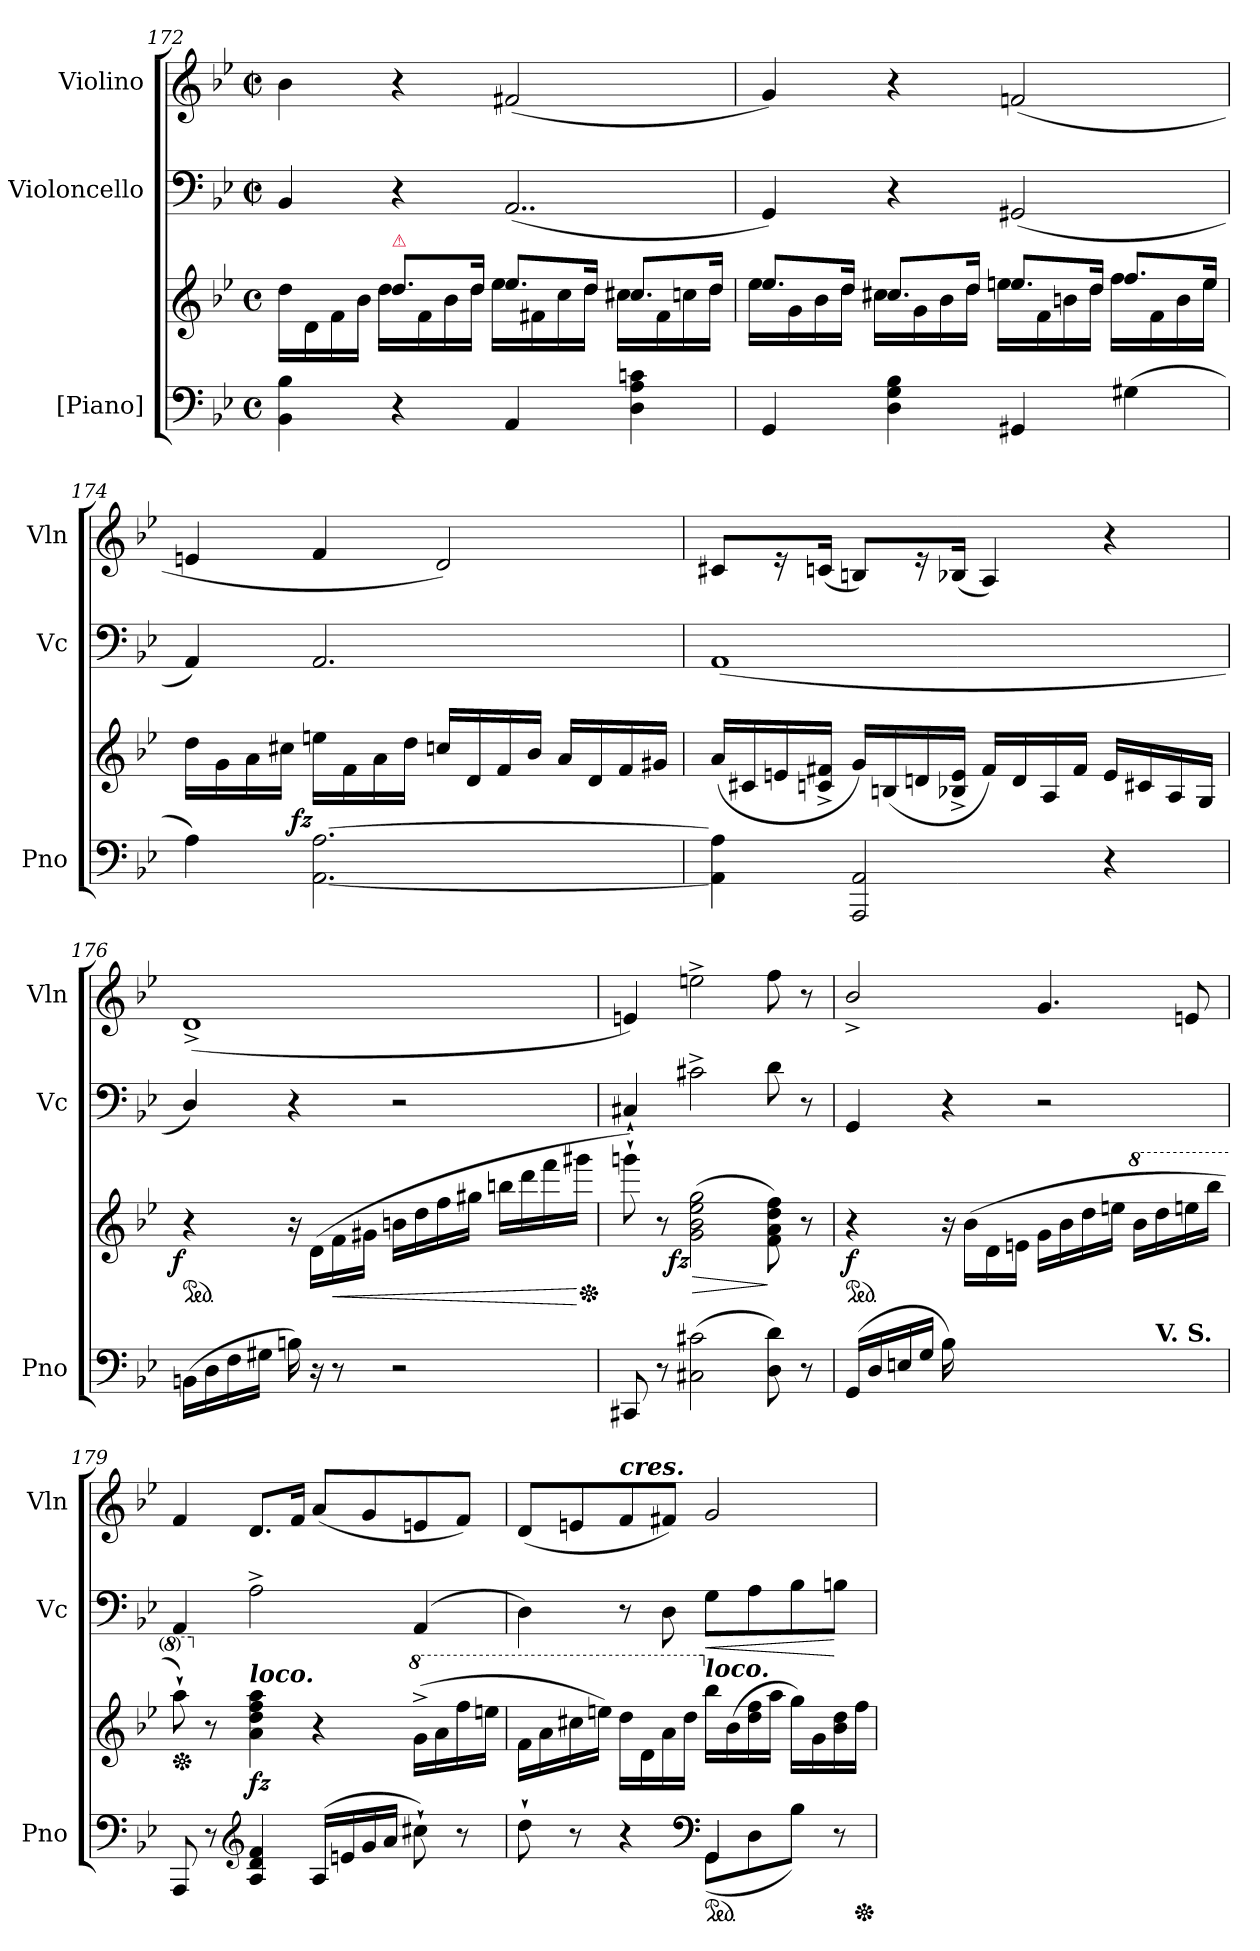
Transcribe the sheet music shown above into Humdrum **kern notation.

**kern	**kern	**dynam	**kern	**dynam	**kern
*part3	*part3	*part3	*part2	*part2	*part1
*staff4	*staff3	*staff3/4	*staff2	*staff2	*staff1
*I"[Piano]	*	*	*I"Violoncello	*	*I"Violino
*I'Pno	*	*	*I'Vc	*	*I'Vln
*clefF4	*clefG2	*	*clefF4	*	*clefG2
*k[b-e-]	*k[b-e-]	*	*k[b-e-]	*	*k[b-e-]
*g:	*g:	*	*g:	*	*g:
*M4/4	*M4/4	*	*M2/2	*	*M2/2
*met(c)	*met(c)	*	*met(c|)	*	*met(c|)
=172	=172	=172	=172	=172	=172
*	*^	*	*	*	*
4BB- 4B-	4ryy	16dd\LL	.	4BB-	.	4b-
.	.	16d\	.	.	.	.
.	.	16f\	.	.	.	.
.	.	16b-\JJ	.	.	.	.
!	!LO:TX:a:Bi:color=crimson:t=⚠	!	!	!	!	!
4r	8.ddL	16ddLL	.	4r	.	4r
.	.	16f	.	.	.	.
.	.	16b-	.	.	.	.
.	16ddJk	16ddJJ	.	.	.	.
!	!	!	!	!LO:N:vis=2..	!	!
4AA	8.ee-L	16ee-LL	.	(<2AA	.	(<2f#X
.	.	16f#X	.	.	.	.
.	.	16cc	.	.	.	.
.	16ddJk	16ddJJ	.	.	.	.
4D 4A 4cn	8.cc#XL	16cc#XLL	.	.	.	.
.	.	16f#	.	.	.	.
.	.	16ccn	.	.	.	.
.	16ddJk	16ddJJ	.	.	.	.
=173	=173	=173	=173	=173	=173	=173
4GG/	8.ee-L	16ee-LL	.	4GG)	.	4g)
.	.	16g	.	.	.	.
.	.	16b-	.	.	.	.
.	16ddJk	16ddJJ	.	.	.	.
4D 4G 4B-	8.cc#XL	16cc#XLL	.	4r	.	4r
.	.	16g	.	.	.	.
.	.	16b-	.	.	.	.
.	16ddJk	16ddJJ	.	.	.	.
4GG#X	8.eenL	16eenLL	.	(<2GG#X	.	(<2fn
.	.	16f	.	.	.	.
.	.	16bn	.	.	.	.
.	16ddJk	16ddJJ	.	.	.	.
(>4G#X	8.ffL	16ffLL	.	.	.	.
.	.	16f	.	.	.	.
.	.	16b	.	.	.	.
.	16eeJk	16eeJJ	.	.	.	.
*	*v	*v	*	*	*	*
=174	=174	=174	=174	=174	=174
4A)	16ddLL	.	4AA)	.	4en
.	16g	.	.	.	.
.	16a	.	.	.	.
.	16cc#XJJ	.	.	.	.
!	!	!LO:DY:b:rj	!	!	!
[2.AA [2.A	16eenLL	fz	2.AA	.	4f
.	16f	.	.	.	.
.	16a	.	.	.	.
.	16ddJJ	.	.	.	.
.	16ccnLL	.	.	.	2d)
.	16d	.	.	.	.
.	16f	.	.	.	.
.	16b-JJ	.	.	.	.
.	16aLL	.	.	.	.
.	16d	.	.	.	.
.	16f	.	.	.	.
.	16g#XJJ	.	.	.	.
=175	=175	=175	=175	=175	=175
4AA] 4A]	(<16aLL	.	(<1AA	.	8c#XL
.	16c#X	.	.	.	.
.	16en	.	.	.	16re
.	16cn^> 16f#X^>JJ	.	.	.	(<16cnJk
2AAA 2AA	16gLL)	.	.	.	8BnL)
.	(<16Bn	.	.	.	.
.	16dn	.	.	.	16re
.	16B-X^> 16e^>JJ	.	.	.	(<16B-XJk
.	16f#LL)	.	.	.	4A)
.	16d	.	.	.	.
.	16A	.	.	.	.
.	16f#JJ	.	.	.	.
4r	16eLL	.	.	.	4r
.	16c#X	.	.	.	.
.	16A/	.	.	.	.
.	16G/JJ	.	.	.	.
=176	=176	=176	=176	=176	=176
!	!	!LO:DY:b:rj	!	!	!
*	*ped	*	*	*	*
(>16BBnLL	4r	f	4D/)	.	(<1d^>
16D	.	.	.	.	.
16F	.	.	.	.	.
16G#XJJ	.	.	.	.	.
16Bn)	16r	.	4r	.	.
16r	(>16d\LL	.	.	.	.
!	!	!LO:HP:b	!	!	!
8r	16f	<	.	.	.
.	16g#XJJ	.	.	.	.
2r	16bnLL	.	2r	.	.
.	16dd	.	.	.	.
.	16ff	.	.	.	.
.	16gg#XJJ	.	.	.	.
.	16bbnLL	.	.	.	.
.	16ddd	.	.	.	.
.	16fff	.	.	.	.
.	16ggg#XJJ	[	.	.	.
*	*Xped	*	*	*	*
=177	=177	=177	=177	=177	=177
8CC#X	8gggn`>)	.	4C#X`<	.	4en)
8r	8r	.	.	.	.
!	!	!LO:HP:b	!	!	!
!	!	!LO:DY:n=1:b:rj	!	!	!
(2C#X 2c#X	(>2g 2b- 2ee- 2gg	> fz	2c#X^<	.	2een^<
8D 8d)	8f 8a 8dd 8ff)	]	8d	.	8ff
8r	8r	.	8r	.	8r
=178	=178	=178	=178	=178	=178
!	!	!LO:DY:b	!	!	!
*^	*	*	*	*	*
*	*	*ped	*	*	*	*
(>16GGLL	2ryy	4r	f	4GG	.	2b-^>/
16D	.	.	.	.	.	.
16En	.	.	.	.	.	.
16GJJ	.	.	.	.	.	.
16B-)	.	16r	.	4r	.	.
16ryy	.	(>16b-\LL	.	.	.	.
8ryy	.	16d	.	.	.	.
.	.	16enJJ	.	.	.	.
2ryy	4ryy	16gLL	.	2r	.	4.g
.	.	16b-	.	.	.	.
.	.	16dd	.	.	.	.
.	.	16eenJJ	.	.	.	.
*	*	*8va	*	*	*	*
.	16ryy	16bb-LL	.	.	.	.
!	!LO:TX:a:B:t=V. S.	!	!	!	!	!
.	8.ryy	16ddd	.	.	.	.
.	.	16eeen	.	.	.	8en
.	.	16bbb-JJ	.	.	.	.
*v	*v	*	*	*	*	*
=179	=179	=179	=179	=179	=179
*	*Xped	*	*	*	*
8AAA	8aaa`>)	.	4AA	.	4f
*	*X8va	*	*	*	*
8r	8r	.	.	.	.
*clefG2	*	*	*	*	*
!	!LO:TX:a:Bi:t=loco.	!	!	!	!
!	!	!LO:DY:b	!	!	!
4A 4d 4f	4a 4dd 4ff 4aa	fz	2A^<	.	8.dL
.	.	.	.	.	16fJk
(16ALL	4r	.	.	.	(<8aL
16en	.	.	.	.	.
16g	.	.	.	.	8g
16aJJ	.	.	.	.	.
*	*8va	*	*	*	*
8cc#X`)	(>16gg^<LL	.	(<4AA	.	8en
.	16aa	.	.	.	.
8r	16fff	.	.	.	8fJ)
.	16eeenJJ	.	.	.	.
=180	=180	=180	=180	=180	=180
*^	*	*	*	*	*
8dd`>\	2raayy	16ffLL	.	4D)	.	(<8dL
.	.	16aa	.	.	.	.
8r	.	16ccc#X	.	.	.	8en
.	.	16eeenJJ)	.	.	.	.
!	!	!	!	!	!	!LO:TX:Bi:t=cres.
4r	.	16ddd\LL	.	8r	.	8f
.	.	16dd	.	.	.	.
.	.	16aa	.	8D	.	8f#XJ)
.	.	16dddJJ	.	.	.	.
*clefF4	*	*	*	*	*	*
*	*	*X8va	*	*	*	*
!	!	!LO:TX:a:Bi:t=loco.	!	!	!	!
!	!	!	!	!	!LO:HP:b	!
*ped	*	*	*	*	*	*
4GG	(>8GGL	16bb-LL	.	8GL	<	2g
.	.	(>16b-	.	.	.	.
.	8D	16dd 16ff	.	8A	.	.
.	.	16aaJJ	.	.	.	.
4ryy	8B-J)	16ggLL)	.	8B-	.	.
.	.	16g	.	.	.	.
.	8r	16b- 16dd	.	8BnJ	[	.
*Xped	*	*	*	*	*	*
.	.	16ffJJ	.	.	.	.
*v	*v	*	*	*	*	*
=	=	=	=	=	=
*-	*-	*-	*-	*-	*-
